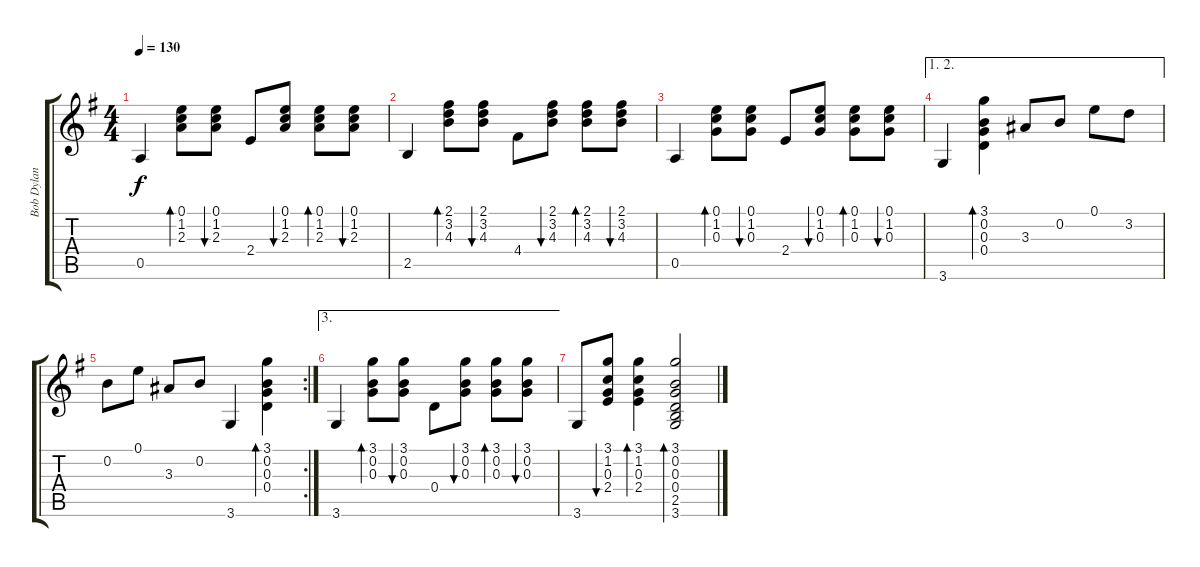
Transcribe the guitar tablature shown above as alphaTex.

\track ("Bob Dylan Guitar" "Bob Dylan ") {instrument acousticguitarnylon}
\staff {score tabs}
\tuning (E4 B3 G3 D3 A2 E2) {hide}
\ts (4 4)
\tempo 130
\clef g2
\ks g
0.5.4{dy f} (0.1 1.2 2.3).8{bd 60} (0.1 1.2 2.3).8{bu 60} 2.4.8 (0.1 1.2 2.3).8{bu 60} (0.1 1.2 2.3).8{bd 60} (0.1 1.2 2.3).8{bu 60} |
2.5.4 (2.1 3.2 4.3).8{bd 60} (2.1 3.2 4.3).8{bu 60} 4.4.8 (2.1 3.2 4.3).8{bu 60} (2.1 3.2 4.3).8{bd 60} (2.1 3.2 4.3).8{bu 60} |
0.5.4 (0.1 1.2 0.3).8{bd 60} (0.1 1.2 0.3).8{bu 60} 2.4.8 (0.1 1.2 0.3).8{bu 60} (0.1 1.2 0.3).8{bd 60} (0.1 1.2 0.3).8{bu 60} |
\ae (1 2)
3.6.4 (3.1 0.2 0.3 0.4).4{bd 60} 3.3.8 0.2.8 0.1.8 3.2.8 |
\rc 2
0.2.8 0.1.8 3.3.8 0.2.8 3.6.4 (3.1 0.2 0.3 0.4).4{bd 60} |
\ae 3
3.6.4 (3.1 0.2 0.3).8{bd 60} (3.1 0.2 0.3).8{bu 60} 0.4.8 (3.1 0.2 0.3).8{bu 60} (3.1 0.2 0.3).8{bd 60} (3.1 0.2 0.3).8{bu 60} |
3.6.8 (3.1 1.2 0.3 2.4).8{bu 60} (3.1 1.2 0.3 2.4).4{bd 60} (3.1 0.2 0.3 0.4 2.5 3.6).2{bd 60}
